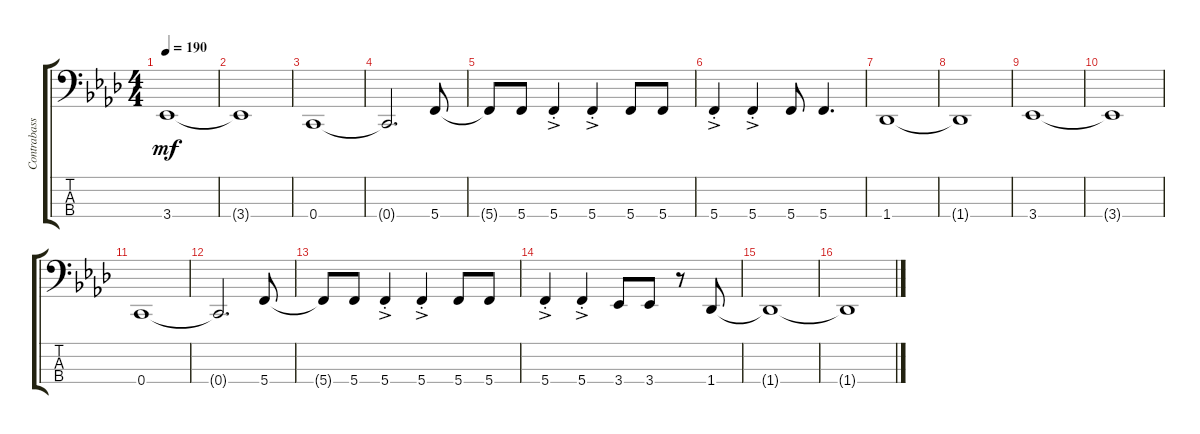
\track ("Contrabass " "Contrabass") {instrument cello}
\staff {score tabs}
\tuning (A3 D3 G2 C2) {hide}
\ts (4 4)
\tempo 190
\clef f4
\ks ab
3.4.1{dy mf} |
3.4{t}.1 |
0.4.1 |
0.4{t}.2{d} 5.4.8 |
5.4{t}.8 5.4.8 5.4{ac st}.4 5.4{ac st}.4 5.4.8 5.4.8 |
5.4{ac st}.4 5.4{ac st}.4 5.4.8 5.4.4{d} |
1.4.1 |
1.4{t}.1 |
3.4.1 |
3.4{t}.1 |
0.4.1 |
0.4{t}.2{d} 5.4.8 |
5.4{t}.8 5.4.8 5.4{ac st}.4 5.4{ac st}.4 5.4.8 5.4.8 |
5.4{ac st}.4 5.4{ac st}.4 3.4.8 3.4.8 r.8 1.4.8 |
1.4{t}.1 |
1.4{t}.1
